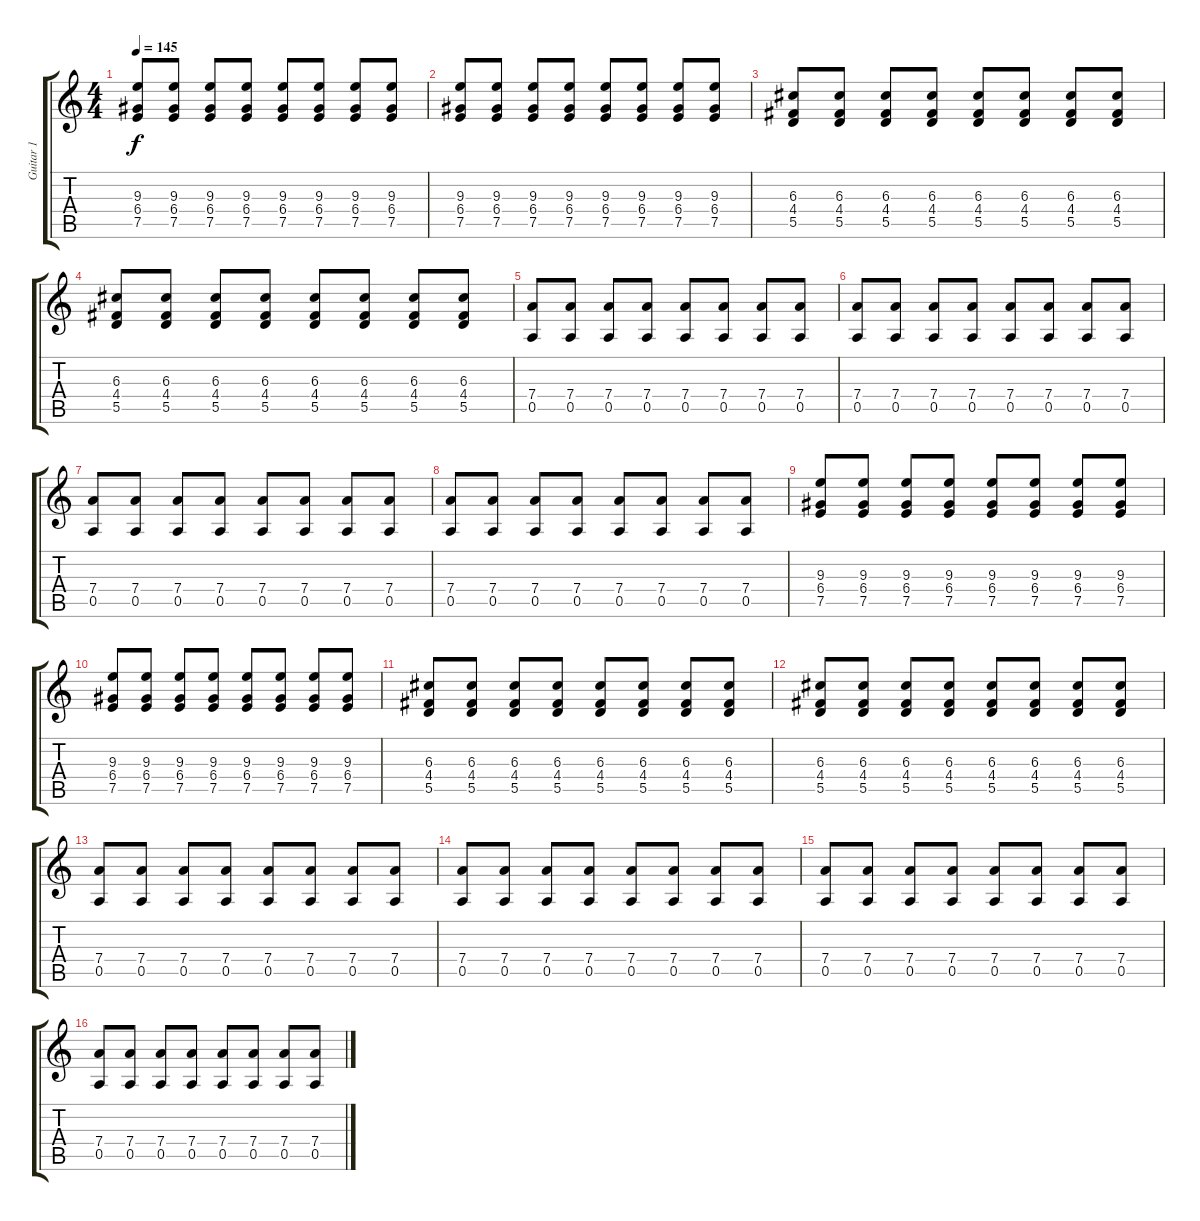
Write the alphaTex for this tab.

\track ("Guitar 1" "Guitar 1") {instrument electricguitarjazz}
\staff {score tabs}
\tuning (E4 B3 G3 D3 A2 E2) {hide}
\ts (4 4)
\tempo 145
\clef g2
\ks c
(9.3 6.4 7.5).8{dy f} (9.3 6.4 7.5).8 (9.3 6.4 7.5).8 (9.3 6.4 7.5).8 (9.3 6.4 7.5).8 (9.3 6.4 7.5).8 (9.3 6.4 7.5).8 (9.3 6.4 7.5).8 |
(9.3 6.4 7.5).8 (9.3 6.4 7.5).8 (9.3 6.4 7.5).8 (9.3 6.4 7.5).8 (9.3 6.4 7.5).8 (9.3 6.4 7.5).8 (9.3 6.4 7.5).8 (9.3 6.4 7.5).8 |
(6.3 4.4 5.5).8 (6.3 4.4 5.5).8 (6.3 4.4 5.5).8 (6.3 4.4 5.5).8 (6.3 4.4 5.5).8 (6.3 4.4 5.5).8 (6.3 4.4 5.5).8 (6.3 4.4 5.5).8 |
(6.3 4.4 5.5).8 (6.3 4.4 5.5).8 (6.3 4.4 5.5).8 (6.3 4.4 5.5).8 (6.3 4.4 5.5).8 (6.3 4.4 5.5).8 (6.3 4.4 5.5).8 (6.3 4.4 5.5).8 |
(7.4 0.5).8 (7.4 0.5).8 (7.4 0.5).8 (7.4 0.5).8 (7.4 0.5).8 (7.4 0.5).8 (7.4 0.5).8 (7.4 0.5).8 |
(7.4 0.5).8 (7.4 0.5).8 (7.4 0.5).8 (7.4 0.5).8 (7.4 0.5).8 (7.4 0.5).8 (7.4 0.5).8 (7.4 0.5).8 |
(7.4 0.5).8 (7.4 0.5).8 (7.4 0.5).8 (7.4 0.5).8 (7.4 0.5).8 (7.4 0.5).8 (7.4 0.5).8 (7.4 0.5).8 |
(7.4 0.5).8 (7.4 0.5).8 (7.4 0.5).8 (7.4 0.5).8 (7.4 0.5).8 (7.4 0.5).8 (7.4 0.5).8 (7.4 0.5).8 |
(9.3 6.4 7.5).8 (9.3 6.4 7.5).8 (9.3 6.4 7.5).8 (9.3 6.4 7.5).8 (9.3 6.4 7.5).8 (9.3 6.4 7.5).8 (9.3 6.4 7.5).8 (9.3 6.4 7.5).8 |
(9.3 6.4 7.5).8 (9.3 6.4 7.5).8 (9.3 6.4 7.5).8 (9.3 6.4 7.5).8 (9.3 6.4 7.5).8 (9.3 6.4 7.5).8 (9.3 6.4 7.5).8 (9.3 6.4 7.5).8 |
(6.3 4.4 5.5).8 (6.3 4.4 5.5).8 (6.3 4.4 5.5).8 (6.3 4.4 5.5).8 (6.3 4.4 5.5).8 (6.3 4.4 5.5).8 (6.3 4.4 5.5).8 (6.3 4.4 5.5).8 |
(6.3 4.4 5.5).8 (6.3 4.4 5.5).8 (6.3 4.4 5.5).8 (6.3 4.4 5.5).8 (6.3 4.4 5.5).8 (6.3 4.4 5.5).8 (6.3 4.4 5.5).8 (6.3 4.4 5.5).8 |
(7.4 0.5).8 (7.4 0.5).8 (7.4 0.5).8 (7.4 0.5).8 (7.4 0.5).8 (7.4 0.5).8 (7.4 0.5).8 (7.4 0.5).8 |
(7.4 0.5).8 (7.4 0.5).8 (7.4 0.5).8 (7.4 0.5).8 (7.4 0.5).8 (7.4 0.5).8 (7.4 0.5).8 (7.4 0.5).8 |
(7.4 0.5).8 (7.4 0.5).8 (7.4 0.5).8 (7.4 0.5).8 (7.4 0.5).8 (7.4 0.5).8 (7.4 0.5).8 (7.4 0.5).8 |
(7.4 0.5).8 (7.4 0.5).8 (7.4 0.5).8 (7.4 0.5).8 (7.4 0.5).8 (7.4 0.5).8 (7.4 0.5).8 (7.4 0.5).8
